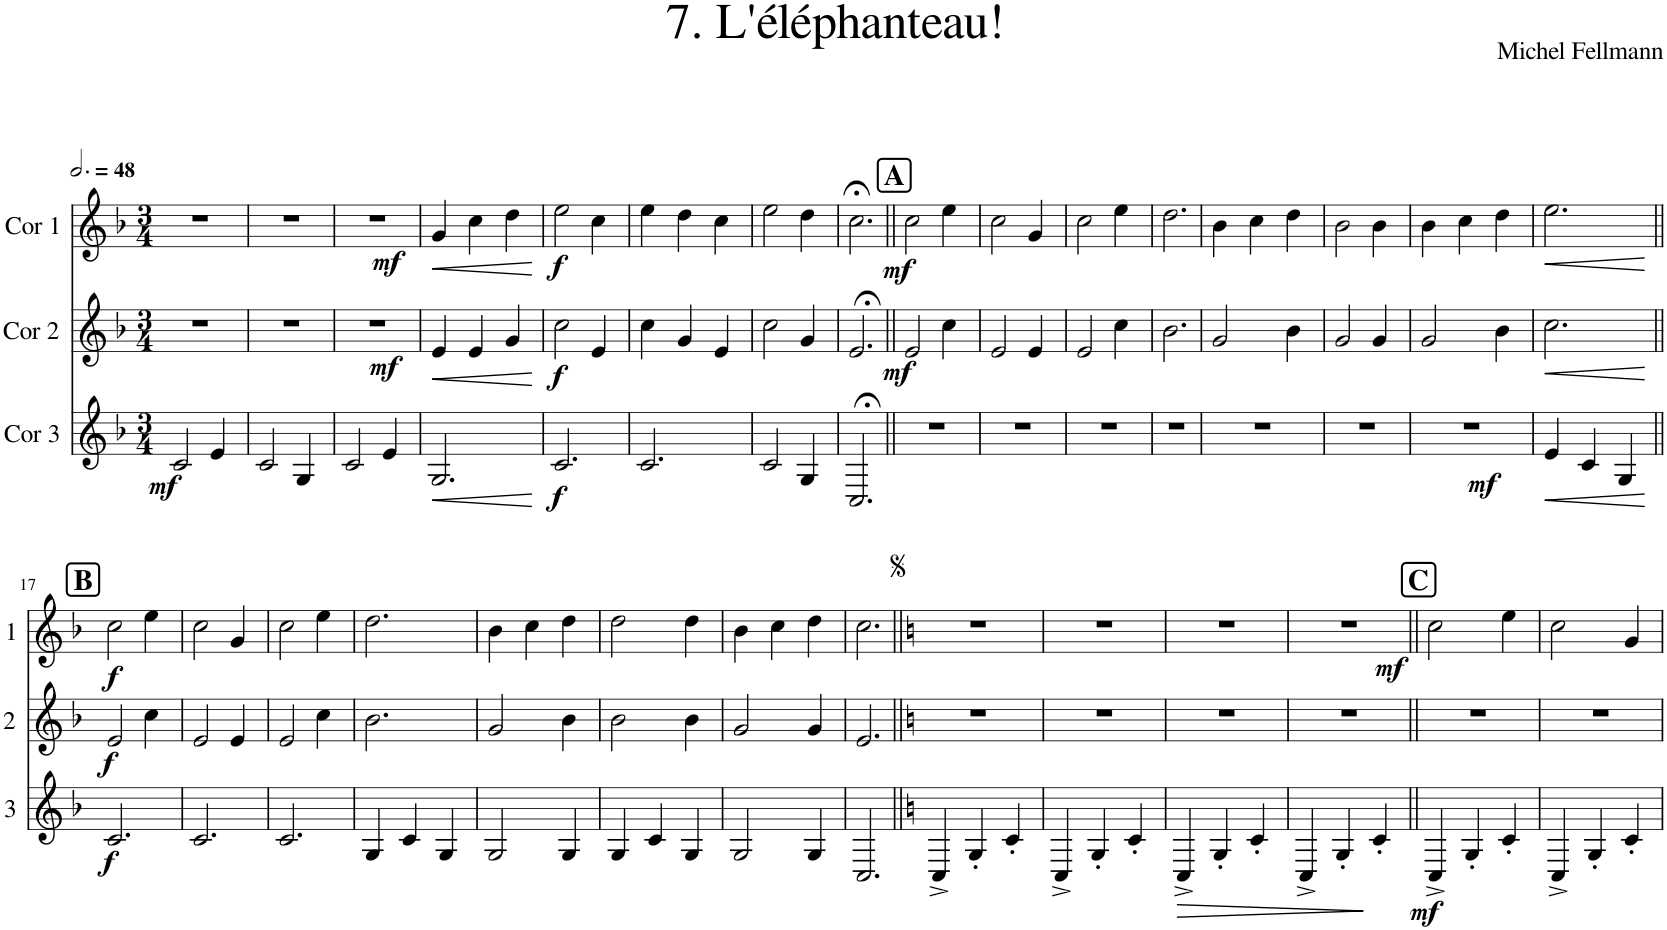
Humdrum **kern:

**kern	**dynam	**kern	**dynam	**kern	**dynam
*part3	*part3	*part2	*part2	*part1	*part1
*staff3	*staff3	*staff2	*staff2	*staff1	*staff1
*I"Cor 3	*	*I"Cor 2	*	*I"Cor 1	*
*clefG2	*	*clefG2	*	*clefG2	*
*Trd4c7	*	*Trd4c7	*	*Trd4c7	*
*k[b-]	*	*k[b-]	*	*k[b-]	*
*M3/4	*	*M3/4	*	*M3/4	*
*MM144	*	*MM144	*	*MM144	*
=1	=1	=1	=1	=1	=1
!	!LO:DY:b	!	!	!	!
2c/	mf	2.r	.	2.r	.
4e/	.	.	.	.	.
=2	=2	=2	=2	=2	=2
2c/	.	2.r	.	2.r	.
4G/	.	.	.	.	.
=3	=3	=3	=3	=3	=3
!	!	!	!LO:DY:b	!	!LO:DY:b
2c/	.	2.r	mf	2.r	mf
4e/	.	.	.	.	.
=4	=4	=4	=4	=4	=4
!	!LO:HP:b	!	!LO:HP:b	!	!LO:HP:b
2.G/	<	4e/	<	4g/	<
.	.	4e/	.	4cc\	.
.	.	4g/	.	4dd\	.
.	[	.	[	.	[
=5	=5	=5	=5	=5	=5
!	!LO:DY:b	!	!LO:DY:b	!	!LO:DY:b
2.c/	f	2cc\	f	2ee\	f
.	.	4e/	.	4cc\	.
=6	=6	=6	=6	=6	=6
2.c/	.	4cc\	.	4ee\	.
.	.	4g/	.	4dd\	.
.	.	4e/	.	4cc\	.
=7	=7	=7	=7	=7	=7
2c/	.	2cc\	.	2ee\	.
4G/	.	4g/	.	4dd\	.
=8	=8	=8	=8	=8	=8
2.C;</	.	2.e;</	.	2.cc;<\	.
!!LO:REH:place=s1:a:B:cj:fs=14:t=A
=9||	=9||	=9||	=9||	=9||	=9||
!	!	!	!LO:DY:b	!	!LO:DY:b
2.r	.	2e/	mf	2cc\	mf
.	.	4cc\	.	4ee\	.
=10	=10	=10	=10	=10	=10
2.r	.	2e/	.	2cc\	.
.	.	4e/	.	4g/	.
=11	=11	=11	=11	=11	=11
2.r	.	2e/	.	2cc\	.
.	.	4cc\	.	4ee\	.
=12	=12	=12	=12	=12	=12
2.r	.	2.b-\	.	2.dd\	.
=13	=13	=13	=13	=13	=13
2.r	.	2g/	.	4b-\	.
.	.	.	.	4cc\	.
.	.	4b-\	.	4dd\	.
=14	=14	=14	=14	=14	=14
2.r	.	2g/	.	2b-\	.
.	.	4g/	.	4b-\	.
=15	=15	=15	=15	=15	=15
!	!LO:DY:b	!	!	!	!
2.r	mf	2g/	.	4b-\	.
.	.	.	.	4cc\	.
.	.	4b-\	.	4dd\	.
=16	=16	=16	=16	=16	=16
!	!LO:HP:b	!	!LO:HP:b	!	!LO:HP:b
4e/	<	2.cc\	<	2.ee\	<
4c/	.	.	.	.	.
4G/	.	.	.	.	.
.	[	.	[	.	[
!!LO:LB:g=z
!!LO:REH:place=s1:a:B:cj:fs=14:t=B
=17||	=17||	=17||	=17||	=17||	=17||
!	!LO:DY:b	!	!LO:DY:b	!	!LO:DY:b
2.c/	f	2e/	f	2cc\	f
.	.	4cc\	.	4ee\	.
=18	=18	=18	=18	=18	=18
2.c/	.	2e/	.	2cc\	.
.	.	4e/	.	4g/	.
=19	=19	=19	=19	=19	=19
2.c/	.	2e/	.	2cc\	.
.	.	4cc\	.	4ee\	.
=20	=20	=20	=20	=20	=20
4G/	.	2.b-\	.	2.dd\	.
4c/	.	.	.	.	.
4G/	.	.	.	.	.
=21	=21	=21	=21	=21	=21
2G/	.	2g/	.	4b-\	.
.	.	.	.	4cc\	.
4G/	.	4b-\	.	4dd\	.
=22	=22	=22	=22	=22	=22
4G/	.	2b-\	.	2dd\	.
4c/	.	.	.	.	.
4G/	.	4b-\	.	4dd\	.
=23	=23	=23	=23	=23	=23
2G/	.	2g/	.	4b-\	.
.	.	.	.	4cc\	.
4G/	.	4g/	.	4dd\	.
=24	=24	=24	=24	=24	=24
2.C/	.	2.e/	.	2.cc\	.
=25||	=25||	=25||	=25||	=25||	=25||
*k[]	*	*k[]	*	*k[]	*
4C^/	.	2.r	.	2.r	.
4G'/	.	.	.	.	.
4c'/	.	.	.	.	.
=26	=26	=26	=26	=26	=26
4C^/	.	2.r	.	2.r	.
4G'/	.	.	.	.	.
4c'/	.	.	.	.	.
=27	=27	=27	=27	=27	=27
!	!LO:HP:b	!	!	!	!
4C^/	>	2.r	.	2.r	.
4G'/	.	.	.	.	.
4c'/	.	.	.	.	.
.	]	.	.	.	.
=28	=28	=28	=28	=28	=28
!	!	!	!	!	!LO:DY:b
4C^/	.	2.r	.	2.r	mf
4G'/	.	.	.	.	.
4c'/	.	.	.	.	.
!!LO:REH:place=s1:a:B:cj:fs=14:t=C
=29||	=29||	=29||	=29||	=29||	=29||
!	!LO:DY:b	!	!	!	!
4C^/	mf	2.r	.	2cc\	.
4G'/	.	.	.	.	.
4c'/	.	.	.	4ee\	.
=30	=30	=30	=30	=30	=30
4C^/	.	2.r	.	2cc\	.
4G'/	.	.	.	.	.
4c'/	.	.	.	4g/	.
=	=	=	=	=	=
*-	*-	*-	*-	*-	*-
